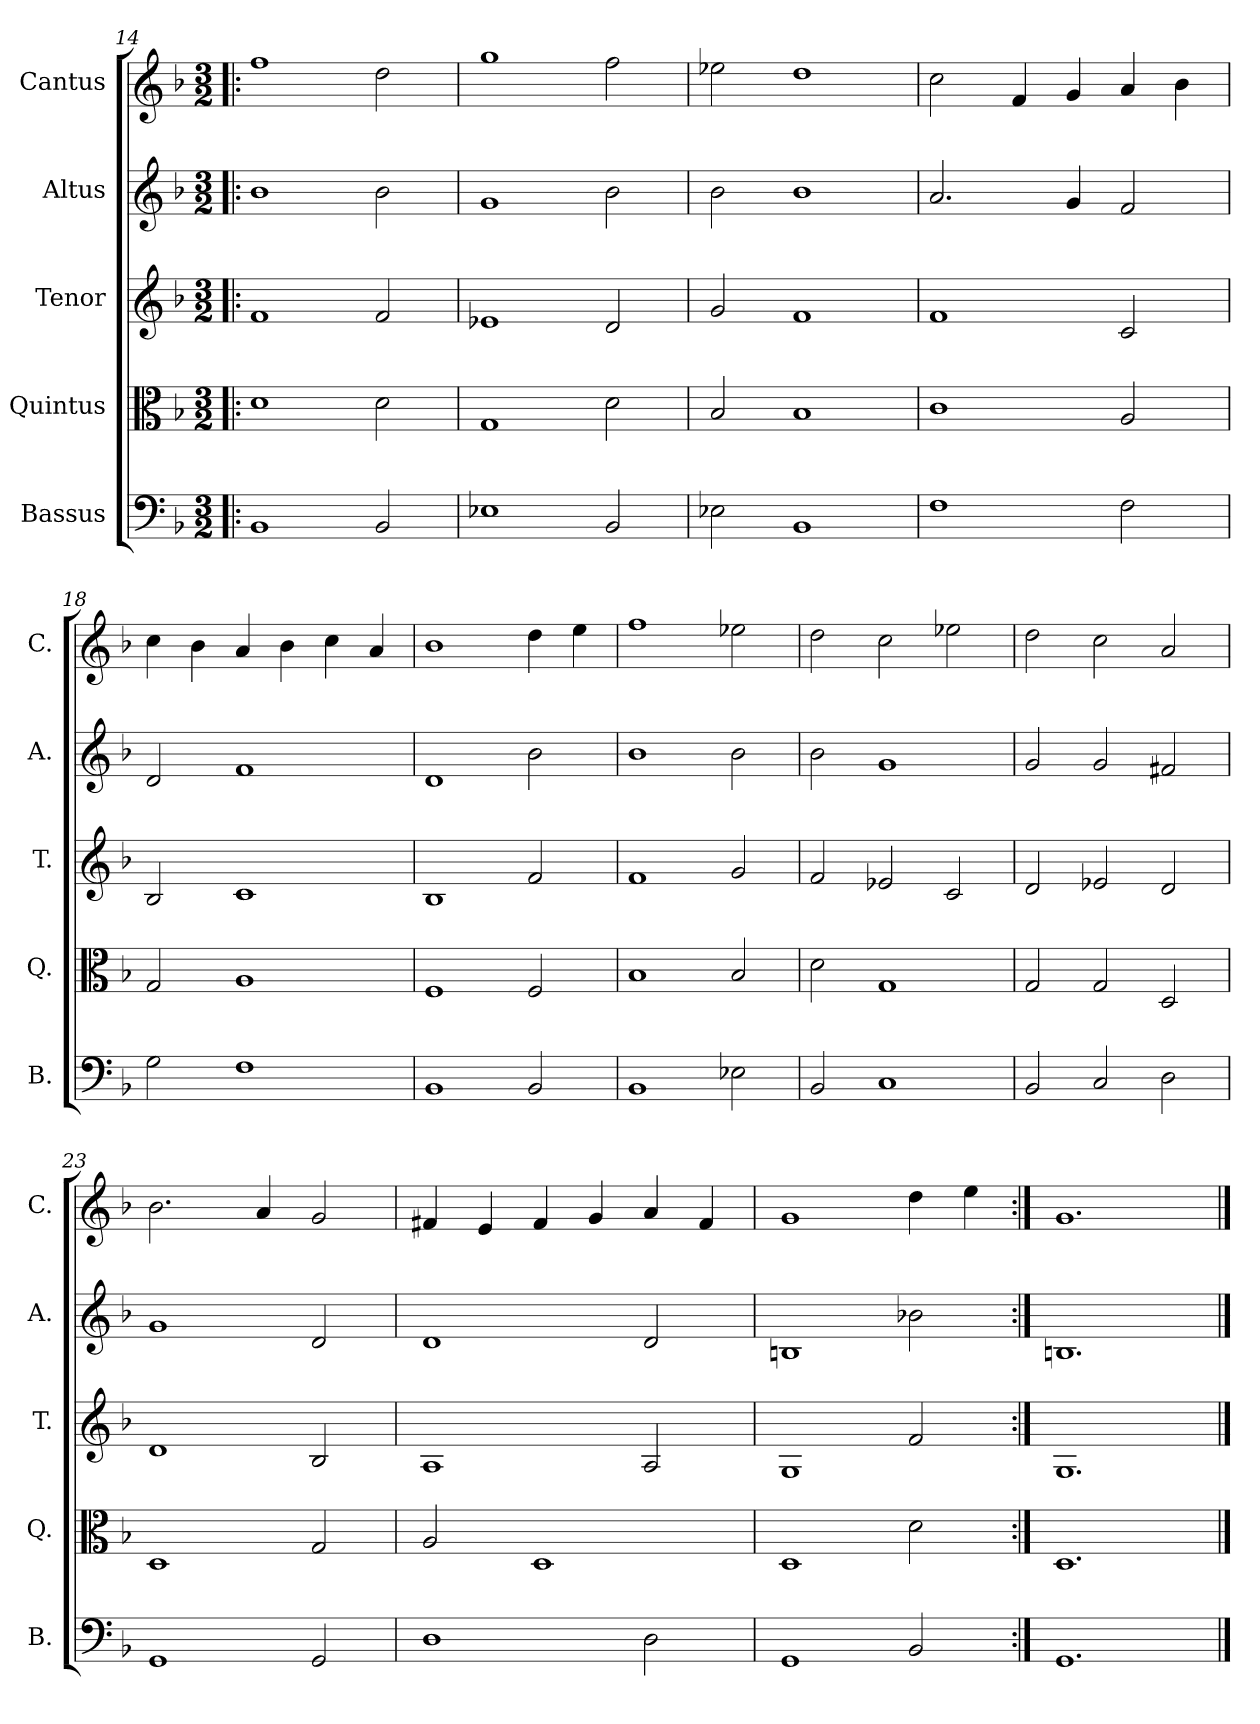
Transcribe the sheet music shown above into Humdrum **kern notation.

**kern	**kern	**kern	**kern	**kern
*part5	*part4	*part3	*part2	*part1
*staff5	*staff4	*staff3	*staff2	*staff1
*I"Bassus	*I"Quintus	*I"Tenor	*I"Altus	*I"Cantus
*I'B.	*I'Q.	*I'T.	*I'A.	*I'C.
*clefF4	*clefC3	*clefG2	*clefG2	*clefG2
*k[b-]	*k[b-]	*k[b-]	*k[b-]	*k[b-]
*F:	*F:	*F:	*F:	*F:
*M3/2	*M3/2	*M3/2	*M3/2	*M3/2
=14!|:	=14!|:	=14!|:	=14!|:	=14!|:
1BB-	1d	1f	1b-	1ff
2BB-/	2d\	2f/	2b-\	2dd\
!!LO:LB:g=z
=15	=15	=15	=15	=15
1E-X	1G	1e-X	1g	1gg
2BB-/	2d\	2d/	2b-\	2ff\
=16	=16	=16	=16	=16
2E-X\	2B-/	2g/	2b-\	2ee-X\
1BB-	1B-	1f	1b-	1dd
=17	=17	=17	=17	=17
1F	1c	1f	2.a/	2cc\
.	.	.	.	4f/
.	.	.	4g/	4g/
2F\	2A/	2c/	2f/	4a/
.	.	.	.	4b-\
=18	=18	=18	=18	=18
2G\	2G/	2B-/	2d/	4cc\
.	.	.	.	4b-\
1F	1A	1c	1f	4a/
.	.	.	.	4b-\
.	.	.	.	4cc\
.	.	.	.	4a/
=19	=19	=19	=19	=19
1BB-	1F	1B-	1d	1b-
2BB-/	2F/	2f/	2b-\	4dd\
.	.	.	.	4ee\
!!LO:PB:g=z
=20	=20	=20	=20	=20
1BB-	1B-	1f	1b-	1ff
2E-X\	2B-/	2g/	2b-\	2ee-X\
=21	=21	=21	=21	=21
2BB-/	2d\	2f/	2b-\	2dd\
1C	1G	2e-X/	1g	2cc\
.	.	2c/	.	2ee-X\
=22	=22	=22	=22	=22
2BB-/	2G/	2d/	2g/	2dd\
2C/	2G/	2e-X/	2g/	2cc\
2D\	2D/	2d/	2f#X/	2a/
!!LO:LB:g=z
=23	=23	=23	=23	=23
1GG	1D	1d	1g	2.b-\
.	.	.	.	4a/
2GG/	2G/	2B-/	2d/	2g/
=24	=24	=24	=24	=24
1D	2A/	1A	1d	4f#X/
.	.	.	.	4e/
.	1D	.	.	4f#/
.	.	.	.	4g/
2D\	.	2A/	2d/	4a/
.	.	.	.	4f#/
=25	=25	=25	=25	=25
1GG	1D	1G	1Bn	1g
2BB-/	2d\	2f/	2b-X\	4dd\
.	.	.	.	4ee\
=26:|!	=26:|!	=26:|!	=26:|!	=26:|!
1.GG	1.D	1.G	1.Bn	1.g
==	==	==	==	==
*-	*-	*-	*-	*-
